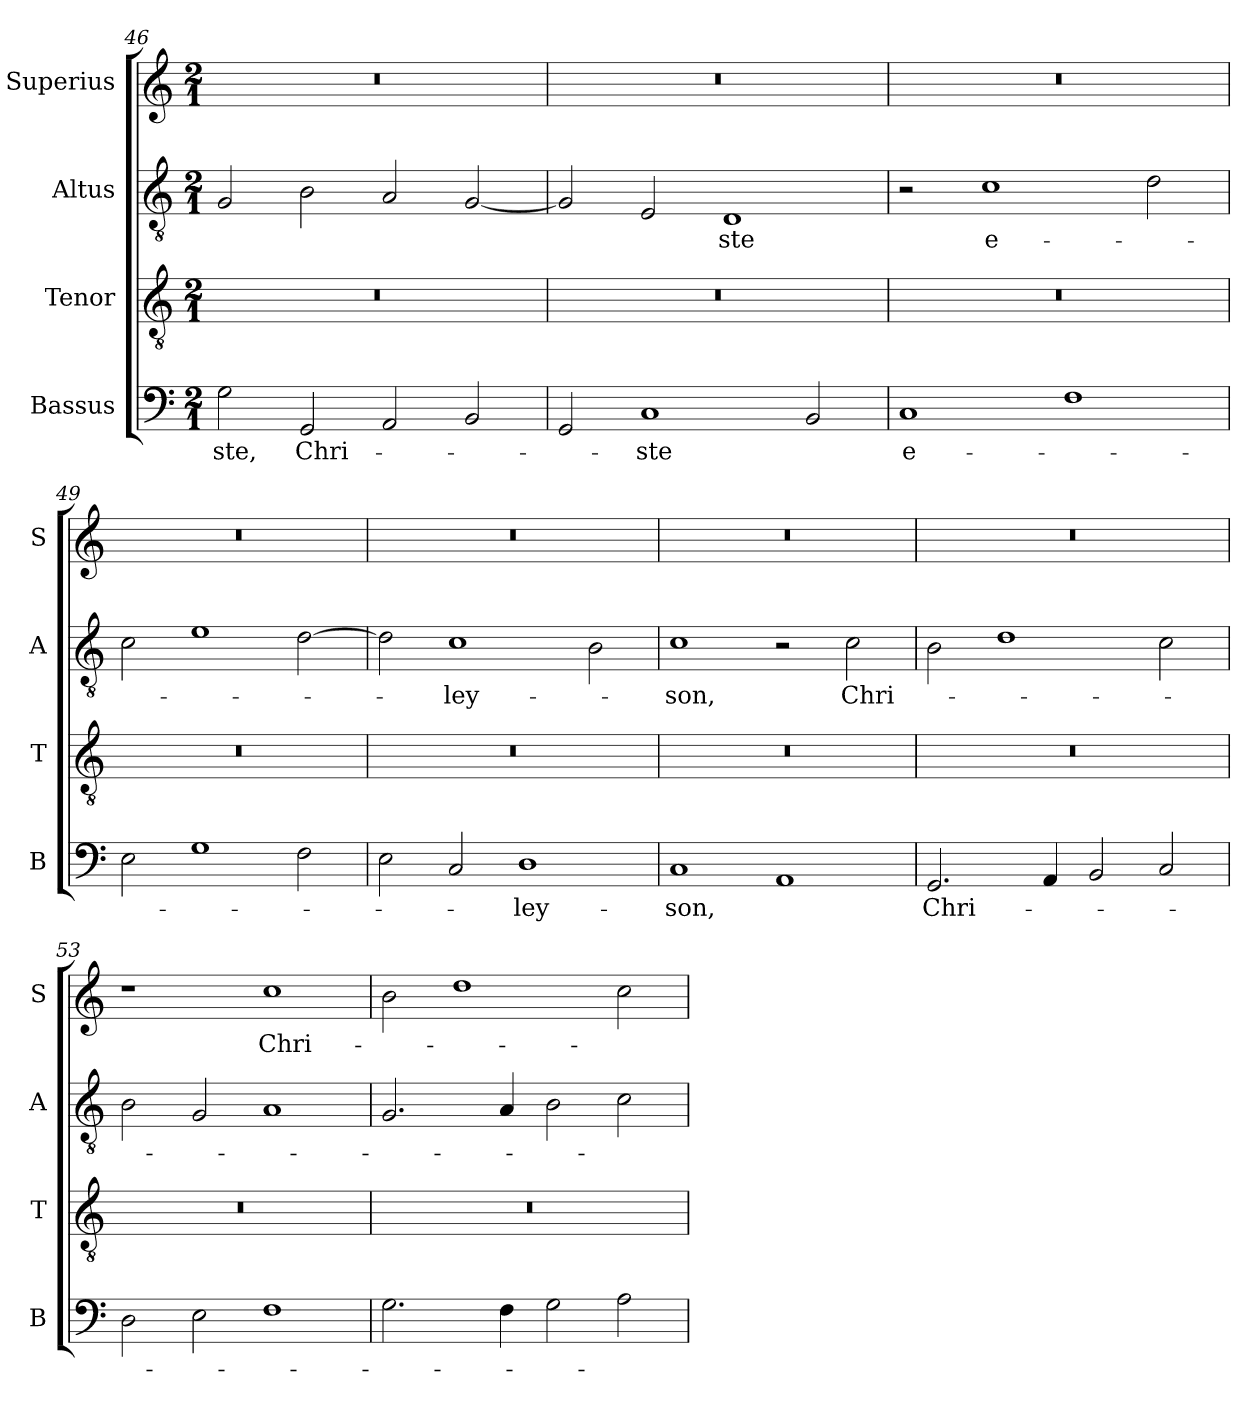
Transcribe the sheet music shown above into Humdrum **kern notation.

**kern	**text	**kern	**kern	**text	**kern	**text
*part4	*part4	*part3	*part2	*part2	*part1	*part1
*staff4	*staff4	*staff3	*staff2	*staff2	*staff1	*staff1
*I"Bassus	*	*I"Tenor	*I"Altus	*	*I"Superius	*
*I'B	*	*I'T	*I'A	*	*I'S	*
*clefF4	*	*clefGv2	*clefGv2	*	*clefG2	*
*k[]	*	*k[]	*k[]	*	*k[]	*
*M2/1	*	*M2/1	*M2/1	*	*M2/1	*
=46	=46	=46	=46	=46	=46	=46
!	!LO:LY:i	!	!	!	!	!
2G	-ste,	0r	2G	.	0r	.
!	!LO:LY:i	!	!	!	!	!
2GG	Chri-	.	2B	.	.	.
2AA	.	.	2A	.	.	.
2BB	.	.	[2G	.	.	.
=47	=47	=47	=47	=47	=47	=47
2GG	.	0r	2G]	.	0r	.
!	!LO:LY:i	!	!	!	!	!
1C	-ste	.	2E	.	.	.
!	!	!	!	!LO:LY:i	!	!
.	.	.	1D	-ste	.	.
2BB	.	.	.	.	.	.
=48	=48	=48	=48	=48	=48	=48
!	!LO:LY:i	!	!	!	!	!
1C	e-	0r	2r	.	0r	.
!	!	!	!	!LO:LY:i	!	!
.	.	.	1c	e-	.	.
1F	.	.	.	.	.	.
.	.	.	2d	.	.	.
=49	=49	=49	=49	=49	=49	=49
2E	.	0r	2c	.	0r	.
1G	.	.	1e	.	.	.
2F	.	.	[2d	.	.	.
=50	=50	=50	=50	=50	=50	=50
2E	.	0r	2d]	.	0r	.
!	!	!	!	!LO:LY:i	!	!
2C	.	.	1c	-ley-	.	.
!	!LO:LY:i	!	!	!	!	!
1D	-ley-	.	.	.	.	.
.	.	.	2B	.	.	.
=51	=51	=51	=51	=51	=51	=51
!	!LO:LY:i	!	!	!LO:LY:i	!	!
1C	-son,	0r	1c	-son,	0r	.
1AA	.	.	2r	.	.	.
!	!	!	!	!LO:LY:i	!	!
.	.	.	2c	Chri-	.	.
=52	=52	=52	=52	=52	=52	=52
!	!LO:LY:i	!	!	!	!	!
2.GG	Chri-	0r	2B	.	0r	.
.	.	.	1d	.	.	.
4AA	.	.	.	.	.	.
2BB	.	.	.	.	.	.
2C	.	.	2c	.	.	.
=53	=53	=53	=53	=53	=53	=53
2D	.	0r	2B	.	1r	.
2E	.	.	2G	.	.	.
!	!	!	!	!	!	!LO:LY:i
1F	.	.	1A	.	1cc	Chri-
=54	=54	=54	=54	=54	=54	=54
2.G	.	0r	2.G	.	2b	.
.	.	.	.	.	1dd	.
4F	.	.	4A	.	.	.
2G	.	.	2B	.	.	.
2A	.	.	2c	.	2cc	.
=	=	=	=	=	=	=
*-	*-	*-	*-	*-	*-	*-
